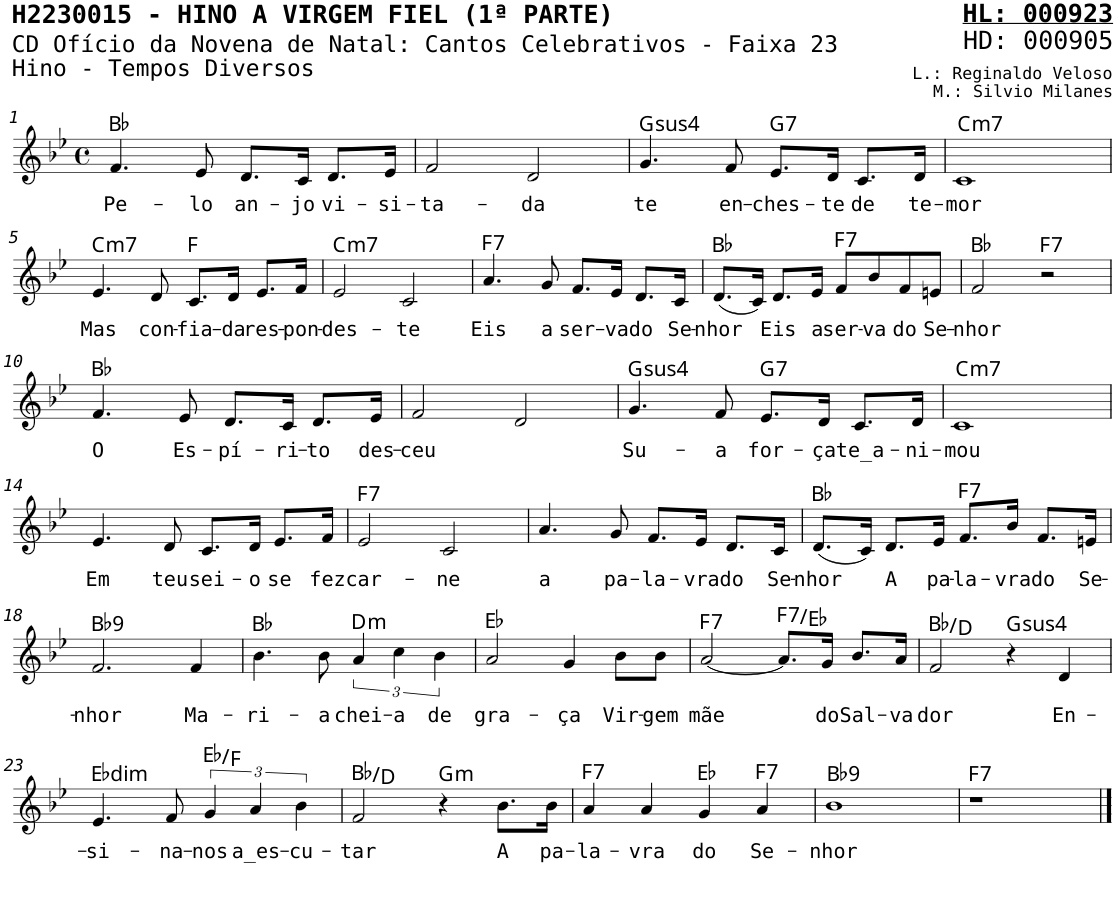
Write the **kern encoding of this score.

**kern	**text	**harte
*part1	*part1	*part1
*staff1	*staff1	*
*I"Voz	*	*
*I'V	*	*
*stria5	*	*
*clefG2	*	*
*k[b-e-]	*	*
*M4/4	*	*
*met(c)	*	*
=1	=1	=1
!	!LO:LY:b	!
4.f/	Pe-	Bb:maj
!	!LO:LY:b	!
8e-/	-lo	.
!	!LO:LY:b	!
8.d/L	an-	.
!	!LO:LY:b	!
16c/Jk	-jo	.
!	!LO:LY:b	!
8.d/L	vi-	.
!	!LO:LY:b	!
16e-/Jk	-si-	.
=2	=2	=2
!	!LO:LY:b	!
2f/	-ta-	.
!	!LO:LY:b	!
2d/	-da	.
=3	=3	=3
!	!LO:LY:b	!LO:H:kt=4
4.g/	te	G:sus4
!	!LO:LY:b	!
8f/	en-	.
!	!LO:LY:b	!LO:H:kt=7
8.e-/L	-ches-	G:7
!	!LO:LY:b	!
16d/Jk	-te	.
!	!LO:LY:b	!
8.c/L	de	.
!	!LO:LY:b	!
16d/Jk	te-	.
=4	=4	=4
!	!LO:LY:b	!LO:H:kt=m7
1c	-mor	C:min7
!!LO:LB:g=z
=5	=5	=5
!	!LO:LY:b	!LO:H:kt=m7
4.e-/	Mas	C:min7
!	!LO:LY:b	!
8d/	con-	.
!	!LO:LY:b	!
8.c/L	-fia-	F:maj
!	!LO:LY:b	!
16d/Jk	-da	.
!	!LO:LY:b	!
8.e-/L	res-	.
!	!LO:LY:b	!
16f/Jk	-pon-	.
=6	=6	=6
!	!LO:LY:b	!LO:H:kt=m7
2e-/	-des-	C:min7
!	!LO:LY:b	!
2c/	-te	.
=7	=7	=7
!	!LO:LY:b	!LO:H:kt=7
4.a/	Eis	F:7
!	!LO:LY:b	!
8g/	a	.
!	!LO:LY:b	!
8.f/L	ser-	.
!	!LO:LY:b	!
16e-/Jk	-va	.
!	!LO:LY:b	!
8.d/L	do	.
!	!LO:LY:b	!
16c/Jk	Se-	.
=8	=8	=8
!	!LO:LY:b	!
(8.d/L	-nhor	Bb:maj
16c/Jk)	.	.
!	!LO:LY:b	!
8.d/L	Eis	.
!	!LO:LY:b	!
16e-/Jk	a	.
!	!LO:LY:b	!LO:H:kt=7
8f/L	ser-	F:7
!	!LO:LY:b	!
8b-/	-va	.
!	!LO:LY:b	!
8f/	do	.
!	!LO:LY:b	!
8en/J	Se-	.
=9	=9	=9
!	!LO:LY:b	!
2f/	-nhor	Bb:maj
!	!	!LO:H:kt=7
2r	.	F:7
!!LO:LB:g=z
=10	=10	=10
!	!LO:LY:b	!
4.f/	O	Bb:maj
!	!LO:LY:b	!
8e-/	Es-	.
!	!LO:LY:b	!
8.d/L	-pí-	.
!	!LO:LY:b	!
16c/Jk	-ri-	.
!	!LO:LY:b	!
8.d/L	-to	.
!	!LO:LY:b	!
16e-/Jk	des-	.
=11	=11	=11
!	!LO:LY:b	!
2f/	-ceu	.
2d/	.	.
=12	=12	=12
!	!LO:LY:b	!LO:H:kt=4
4.g/	Su-	G:sus4
!	!LO:LY:b	!
8f/	-a	.
!	!LO:LY:b	!LO:H:kt=7
8.e-/L	for-	G:7
!	!LO:LY:b	!
16d/Jk	-ça	.
!	!LO:LY:b	!
8.c/L	te_a-	.
!	!LO:LY:b	!
16d/Jk	-ni-	.
=13	=13	=13
!	!LO:LY:b	!LO:H:kt=m7
1c	-mou	C:min7
!!LO:LB:g=z
=14	=14	=14
!	!LO:LY:b	!
4.e-/	Em	.
!	!LO:LY:b	!
8d/	teu	.
!	!LO:LY:b	!
8.c/L	sei-	.
!	!LO:LY:b	!
16d/Jk	-o	.
!	!LO:LY:b	!
8.e-/L	se	.
!	!LO:LY:b	!
16f/Jk	fez	.
=15	=15	=15
!	!LO:LY:b	!LO:H:kt=7
2e-/	car-	F:7
!	!LO:LY:b	!
2c/	-ne	.
=16	=16	=16
!	!LO:LY:b	!
4.a/	a	.
!	!LO:LY:b	!
8g/	pa-	.
!	!LO:LY:b	!
8.f/L	-la-	.
!	!LO:LY:b	!
16e-/Jk	-vra	.
!	!LO:LY:b	!
8.d/L	do	.
!	!LO:LY:b	!
16c/Jk	Se-	.
=17	=17	=17
!	!LO:LY:b	!
(8.d/L	-nhor	Bb:maj
16c/Jk)	.	.
!	!LO:LY:b	!
8.d/L	A	.
!	!LO:LY:b	!
16e-/Jk	pa-	.
!	!LO:LY:b	!LO:H:kt=7
8.f/L	-la-	F:7
!	!LO:LY:b	!
16b-/Jk	-vra	.
!	!LO:LY:b	!
8.f/L	do	.
!	!LO:LY:b	!
16en/Jk	Se-	.
!!LO:LB:g=z
=18	=18	=18
!	!LO:LY:b	!LO:H:kt=9
2.f/	-nhor	Bb:9
!	!LO:LY:b	!
4f/	Ma-	.
=19	=19	=19
!	!LO:LY:b	!
4.b-\	-ri-	Bb:maj
!	!LO:LY:b	!
8b-\	-a	.
!	!LO:LY:b	!LO:H:kt=m
6a/	chei-	D:min
!	!LO:LY:b	!
6cc\	-a	.
!	!LO:LY:b	!
6b-\	de	.
=20	=20	=20
!	!LO:LY:b	!
2a/	gra-	Eb:maj
!	!LO:LY:b	!
4g/	-ça	.
!	!LO:LY:b	!
8b-\L	Vir-	.
!	!LO:LY:b	!
8b-\J	-gem	.
=21	=21	=21
!	!LO:LY:b	!LO:H:kt=7
[2a/	mãe	F:7
!	!	!LO:H:kt=7
8.a/L]	.	F:7/b7
!	!LO:LY:b	!
16g/Jk	do	.
!	!LO:LY:b	!
8.b-/L	Sal-	.
!	!LO:LY:b	!
16a/Jk	-va	.
=22	=22	=22
!	!LO:LY:b	!
2f/	dor	Bb:maj/3
!	!	!LO:H:kt=4
4r	.	G:sus4
!	!LO:LY:b	!
4d/	En-	.
!!LO:LB:g=z
=23	=23	=23
!	!LO:LY:b	!LO:H:kt=dim
4.e-/	-si-	Eb:dim
!	!LO:LY:b	!
8f/	-na-	.
!	!LO:LY:b	!
6g/	-nos	Eb:maj/2
!	!LO:LY:b	!
6a/	a_es-	.
!	!LO:LY:b	!
6b-\	-cu-	.
=24	=24	=24
!	!LO:LY:b	!
2f/	-tar	Bb:maj/3
!	!	!LO:H:kt=m
4r	.	G:min
!	!LO:LY:b	!
8.b-\L	A	.
!	!LO:LY:b	!
16b-\Jk	pa-	.
=25	=25	=25
!	!LO:LY:b	!LO:H:kt=7
4a/	-la-	F:7
!	!LO:LY:b	!
4a/	-vra	.
!	!LO:LY:b	!
4g/	do	Eb:maj
!	!LO:LY:b	!LO:H:kt=7
4a/	Se-	F:7
=26	=26	=26
!	!LO:LY:b	!LO:H:kt=9
1b-	-nhor	Bb:9
=27	=27	=27
!	!	!LO:H:kt=7
1r	.	F:7
==	==	==
*-	*-	*-
